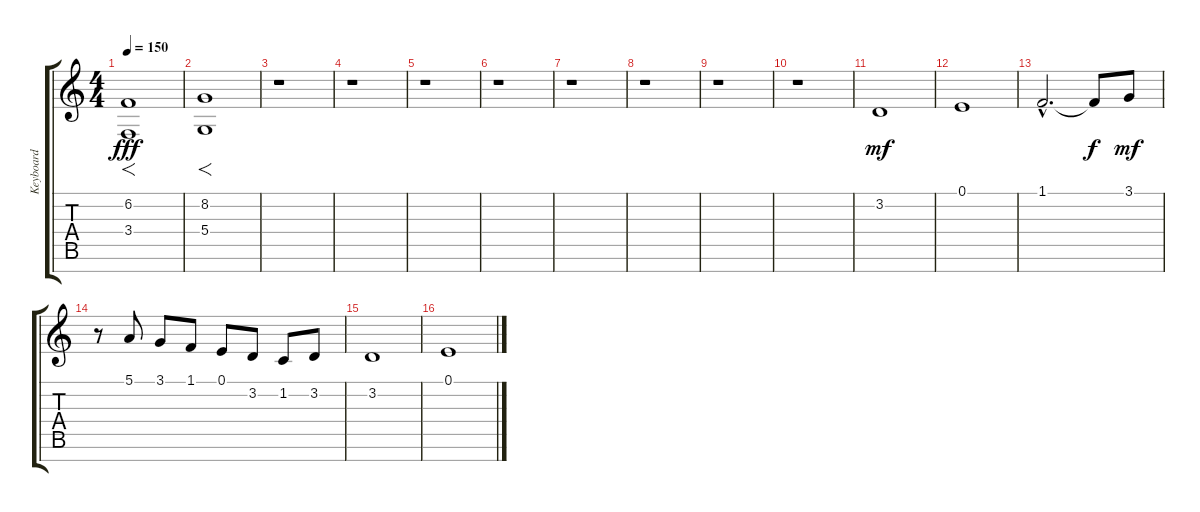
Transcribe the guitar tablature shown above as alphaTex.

\track ("Keyboard" "Keyboard") {instrument tuba}
\staff {score tabs}
\tuning (E4 B3 G3 D3 A2 E2 B1) {hide}
\ts (4 4)
\tempo 150
\clef g2
\ks c
(6.2 3.4).1{f dy fff} |
(8.2 5.4).1{f} |
r.1 |
r.1 |
r.1 |
r.1 |
r.1 |
r.1 |
r.1 |
r.1 |
3.2.1{dy mf} |
0.1.1 |
1.1{hac}.2{d} 1.1{t}.8{dy f} 3.1.8{dy mf} |
r.8 5.1.8 3.1.8 1.1.8 0.1.8 3.2.8 1.2.8 3.2.8 |
3.2.1 |
0.1.1
